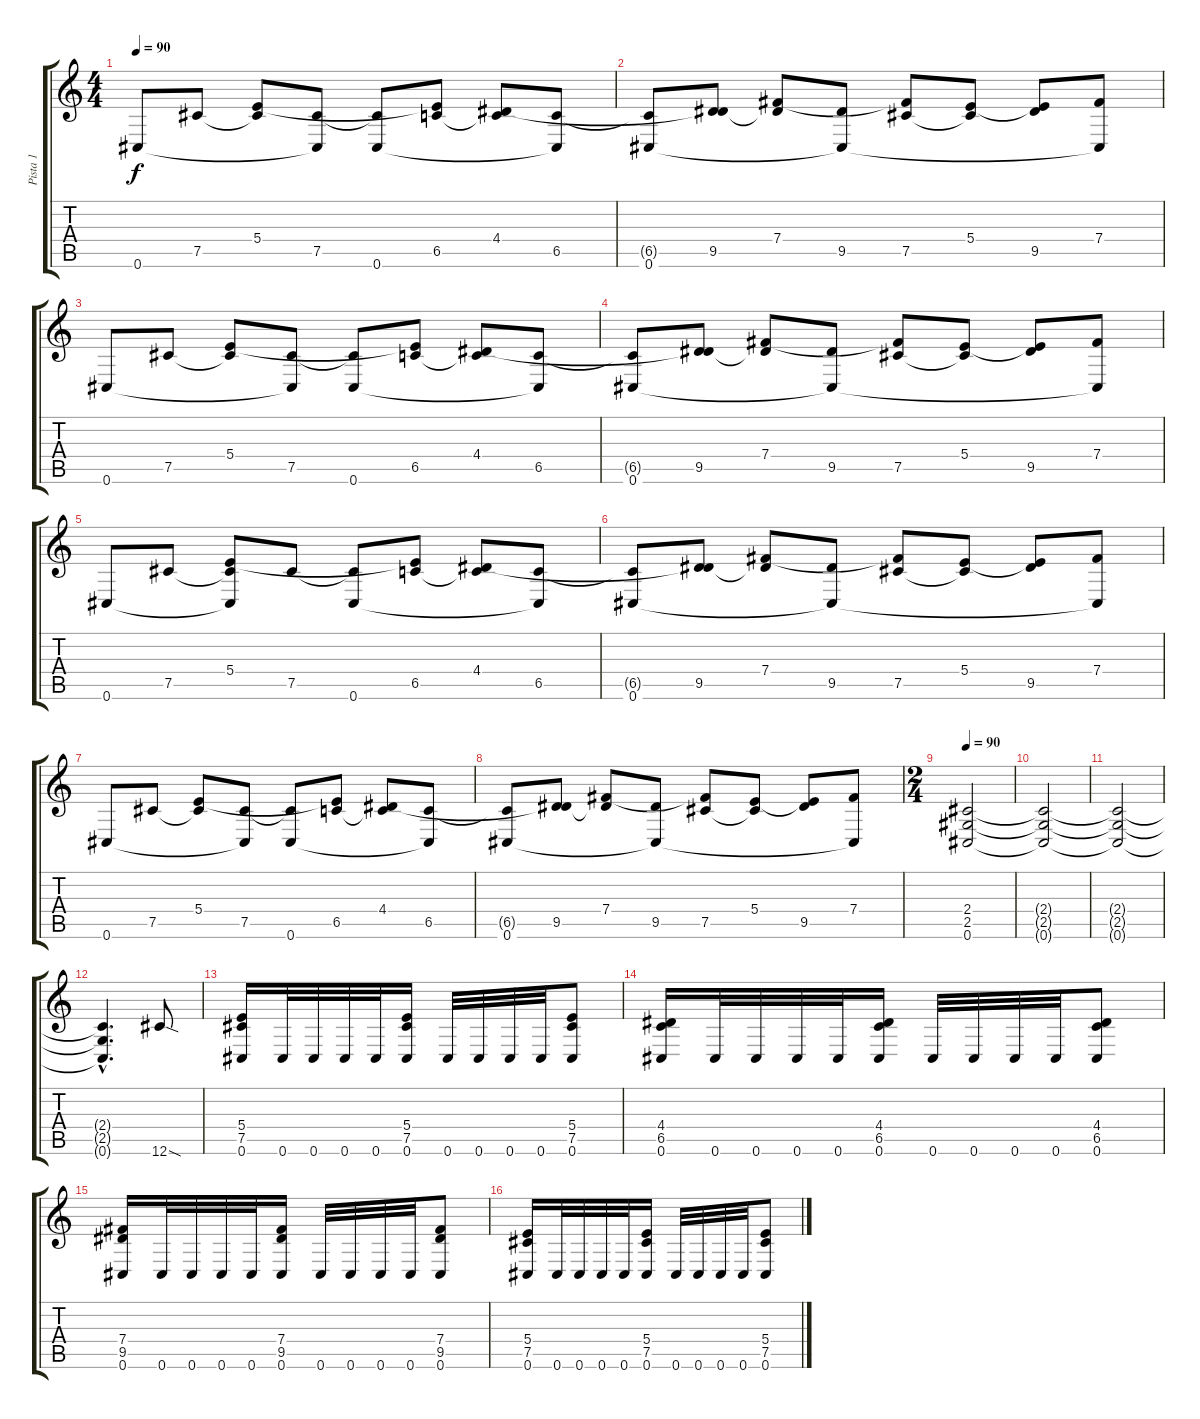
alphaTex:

\track ("Pista 1" "Pista 1") {instrument distortionguitar}
\staff {score tabs}
\tuning (Db4 Ab3 E3 B2 Gb2 Db2) {hide}
\ts (4 4)
\tempo 90
\tempo 125
\tempo 90
\clef g2
\ks c
0.6.8{dy f volume 7 instrument electricguitarclean} 7.5.8 (5.4 7.5{t}).8 (7.5 0.6{t}).8 (7.5{t} 0.6).8 (5.4{t} 6.5).8 (4.4 6.5{t}).8 (6.5 0.6{t}).8 |
(6.5{t} 0.6).8 (4.4{t} 9.5).8 (7.4 9.5{t}).8 (9.5 0.6{t}).8 (7.4{t} 7.5).8 (5.4 7.5{t}).8 (5.4{t} 9.5).8 (7.4 0.6{t}).8 |
0.6.8 7.5.8 (5.4 7.5{t}).8 (7.5 0.6{t}).8 (7.5{t} 0.6).8 (5.4{t} 6.5).8 (4.4 6.5{t}).8 (6.5 0.6{t}).8 |
(6.5{t} 0.6).8 (4.4{t} 9.5).8 (7.4 9.5{t}).8 (9.5 0.6{t}).8 (7.4{t} 7.5).8 (5.4 7.5{t}).8 (5.4{t} 9.5).8 (7.4 0.6{t}).8 |
0.6.8 7.5.8 (5.4 7.5{t} 0.6{t}).8 7.5.8 (7.5{t} 0.6).8 (5.4{t} 6.5).8 (4.4 6.5{t}).8 (6.5 0.6{t}).8 |
(6.5{t} 0.6).8 (4.4{t} 9.5).8 (7.4 9.5{t}).8 (9.5 0.6{t}).8 (7.4{t} 7.5).8 (5.4 7.5{t}).8 (5.4{t} 9.5).8 (7.4 0.6{t}).8 |
0.6.8 7.5.8 (5.4 7.5{t}).8 (7.5 0.6{t}).8 (7.5{t} 0.6).8 (5.4{t} 6.5).8 (4.4 6.5{t}).8 (6.5 0.6{t}).8 |
(6.5{t} 0.6).8 (4.4{t} 9.5).8 (7.4 9.5{t}).8 (9.5 0.6{t}).8 (7.4{t} 7.5).8 (5.4 7.5{t}).8 (5.4{t} 9.5).8 (7.4 0.6{t}).8 |
\ts (2 4)
\tempo 90
(2.4 2.5 0.6).2{volume 14 instrument distortionguitar} |
(2.4{t} 2.5{t} 0.6{t}).2 |
(2.4{t} 2.5{t} 0.6{t}).2 |
(2.4{hac t} 2.5{hac t} 0.6{hac t}).4{d} 12.6{sod}.8 |
(5.4 7.5 0.6).16 0.6.32 0.6.32 0.6.32 0.6.32 (5.4 7.5 0.6).16 0.6.32 0.6.32 0.6.32 0.6.32 (5.4 7.5 0.6).8 |
(4.4 6.5 0.6).16 0.6.32 0.6.32 0.6.32 0.6.32 (4.4 6.5 0.6).16 0.6.32 0.6.32 0.6.32 0.6.32 (4.4 6.5 0.6).8 |
(7.4 9.5 0.6).16 0.6.32 0.6.32 0.6.32 0.6.32 (7.4 9.5 0.6).16 0.6.32 0.6.32 0.6.32 0.6.32 (7.4 9.5 0.6).8 |
(5.4 7.5 0.6).16 0.6.32 0.6.32 0.6.32 0.6.32 (5.4 7.5 0.6).16 0.6.32 0.6.32 0.6.32 0.6.32 (5.4 7.5 0.6).8
